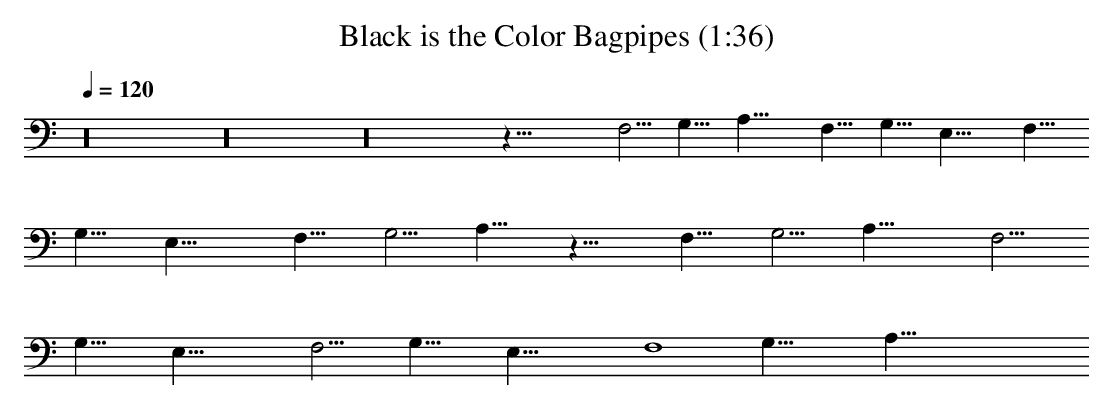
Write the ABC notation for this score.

X:1
T: Black is the Color Bagpipes (1:36)
L: 1/4
Q: 120
K: C
z16 z16 z16 z121/8 F,15/4 G,29/8 A,59/8 F,29/8 G,29/8 E,59/8 F,29/8
G,29/8 E,59/8 F,29/8 G,15/4 A,29/8 z37/8 F,29/8 G,15/4 A,59/8 F,15/4
G,29/8 E,59/8 F,15/4 G,29/8 E,59/8 F,4 G,37/8 A,125/8
